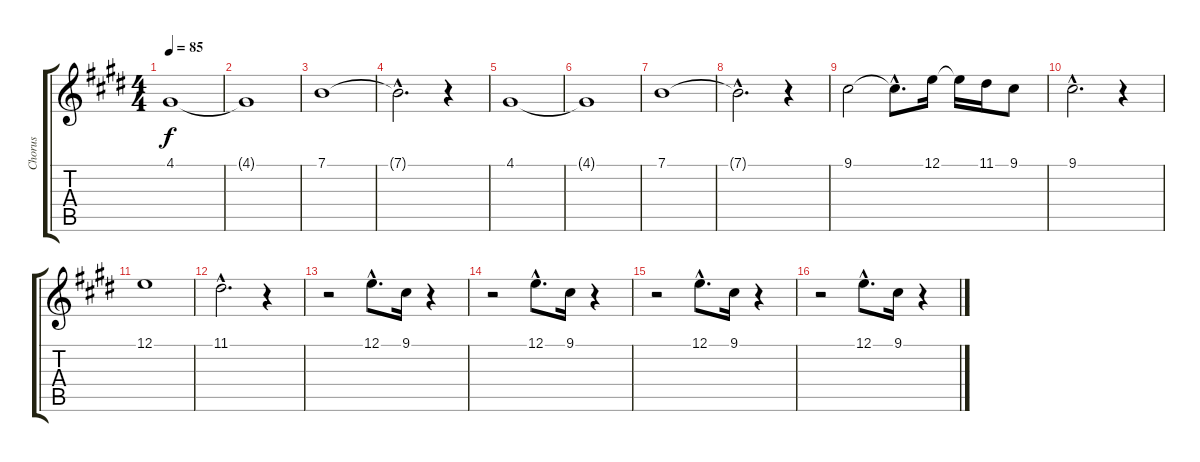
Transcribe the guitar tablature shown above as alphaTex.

\track ("Chorus" "Chorus") {instrument choiraahs}
\staff {score tabs}
\tuning (E4 B3 G3 D3 A2 E2) {hide}
\ts (4 4)
\tempo 85
\clef g2
\ks e
4.1.1{dy f} |
4.1{t}.1 |
7.1.1 |
7.1{hac t}.2{d} r.4 |
4.1.1 |
4.1{t}.1 |
7.1.1 |
7.1{hac t}.2{d} r.4 |
9.1.2 9.1{hac t}.8{d} 12.1.16 12.1{t}.16 11.1.16 9.1.8 |
9.1{hac}.2{d} r.4 |
12.1.1 |
11.1{hac}.2{d} r.4 |
r.2 12.1{hac}.8{d} 9.1.16 r.4 |
r.2 12.1{hac}.8{d} 9.1.16 r.4 |
r.2 12.1{hac}.8{d} 9.1.16 r.4 |
r.2 12.1{hac}.8{d} 9.1.16 r.4
